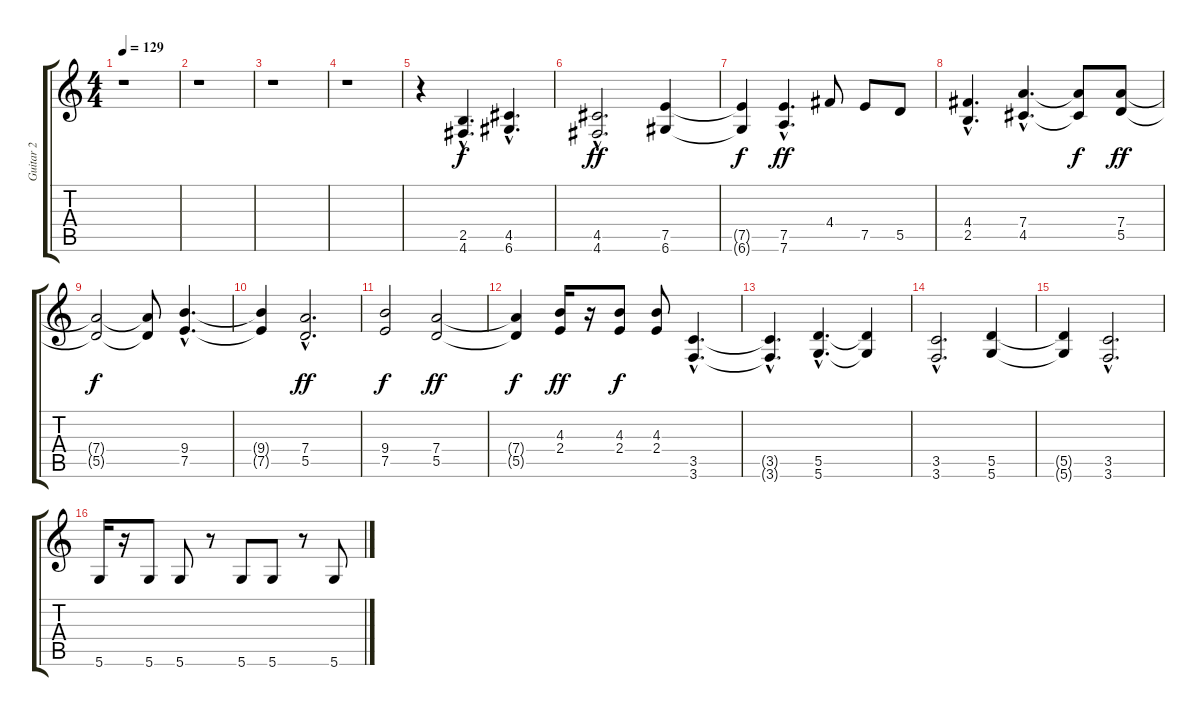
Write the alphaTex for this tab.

\track ("Guitar 2" "Guitar 2") {instrument distortionguitar}
\staff {score tabs}
\tuning (E4 B3 G3 D3 A2 D2) {hide}
\ts (4 4)
\tempo 129
\clef g2
\ks c
r.1{dy f} |
r.1 |
r.1 |
r.1 |
r.4 (2.5{hac} 4.6{hac}).4{d balance 0} (4.5{hac} 6.6{hac}).4{d} |
(4.5{hac} 4.6{hac}).2{d dy ff} (7.5 6.6).4 |
(7.5{t} 6.6{t}).4{dy f} (7.5{hac} 7.6{hac}).4{d dy ff} 4.4.8 7.5.8 5.5.8 |
(4.4{hac} 2.5{hac}).4{d} (7.4{hac} 4.5{hac}).4{d} (7.4{t} 4.5{t}).8{dy f} (7.4 5.5).8{dy ff} |
(7.4{t} 5.5{t}).2{dy f} (7.4{t} 5.5{t}).8 (9.4{hac} 7.5{hac}).4{d} |
(9.4{t} 7.5{t}).4 (7.4{hac} 5.5{hac}).2{d dy ff} |
(9.4 7.5).2{dy f} (7.4 5.5).2{dy ff} |
(7.4{t} 5.5{t}).4{dy f} (4.3 2.4).16{dy ff} r.16 (4.3 2.4).8{dy f} (4.3 2.4).8 (3.5{hac} 3.6{hac}).4{d volume 16 balance 8 instrument distortionguitar} |
(3.5{hac t} 3.6{hac t}).4{d} (5.5{hac} 5.6{hac}).4{d} (5.5{t} 5.6{t}).4 |
(3.5{hac} 3.6{hac}).2{d} (5.5 5.6).4 |
(5.5{t} 5.6{t}).4 (3.5{hac} 3.6{hac}).2{d} |
5.6.16{balance 0} r.16 5.6.8 5.6.8 r.8 5.6.8 5.6.8 r.8 5.6.8
